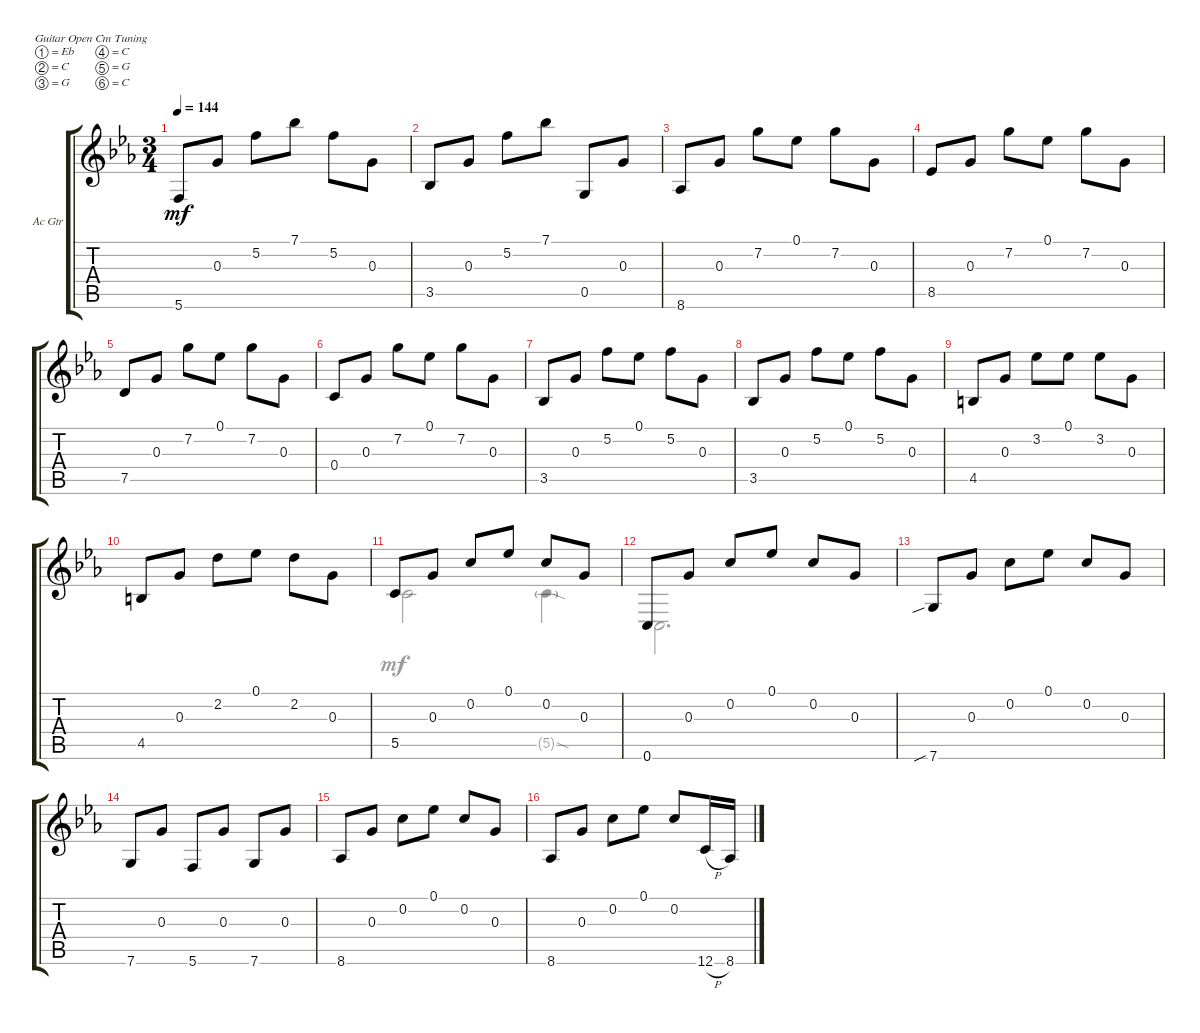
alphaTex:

\bracketExtendMode groupsimilarinstruments
\firstSystemTrackNameOrientation horizontal
\otherSystemsTrackNameOrientation horizontal
\track ("Acoustic Guitar" "Ac Gtr") {instrument acousticguitarsteel}
\staff {score tabs}
\tuning (Eb4 C4 G3 C3 G2 C2)
\voice
\ts (3 4)
\tempo 144
\clef g2
\ks cminor
5.6.8{dy mf} 0.3.8 5.2.8 7.1.8 5.2.8 0.3.8 |
3.5.8 0.3.8 5.2.8 7.1.8 0.5.8 0.3.8 |
8.6.8 0.3.8 7.2.8 0.1.8 7.2.8 0.3.8 |
8.5.8 0.3.8 7.2.8 0.1.8 7.2.8 0.3.8 |
7.5.8 0.3.8 7.2.8 0.1.8 7.2.8 0.3.8 |
0.4.8 0.3.8 7.2.8 0.1.8 7.2.8 0.3.8 |
3.5.8 0.3.8 5.2.8 0.1.8 5.2.8 0.3.8 |
3.5.8 0.3.8 5.2.8 0.1.8 5.2.8 0.3.8 |
4.5.8 0.3.8 3.2.8 0.1.8 3.2.8 0.3.8 |
4.5.8 0.3.8 2.2.8 0.1.8 2.2.8 0.3.8 |
5.5.8 0.3.8 0.2.8 0.1.8 0.2.8 0.3.8 |
0.6.8 0.3.8 0.2.8 0.1.8 0.2.8 0.3.8 |
7.6{sib}.8 0.3.8 0.2.8 0.1.8 0.2.8 0.3.8 |
7.6.8 0.3.8 5.6.8 0.3.8 7.6.8 0.3.8 |
8.6.8 0.3.8 0.2.8 0.1.8 0.2.8 0.3.8 |
8.6.8 0.3.8 0.2.8 0.1.8 0.2.8 12.6{h}.16 8.6.16
\voice
\clef g2
\ottava regular
\simile none
\ks cminor
|
|
|
|
|
|
|
|
|
|
5.5.2 5.5{sod g}.4 |
0.6.2{d} |
|
|
|
